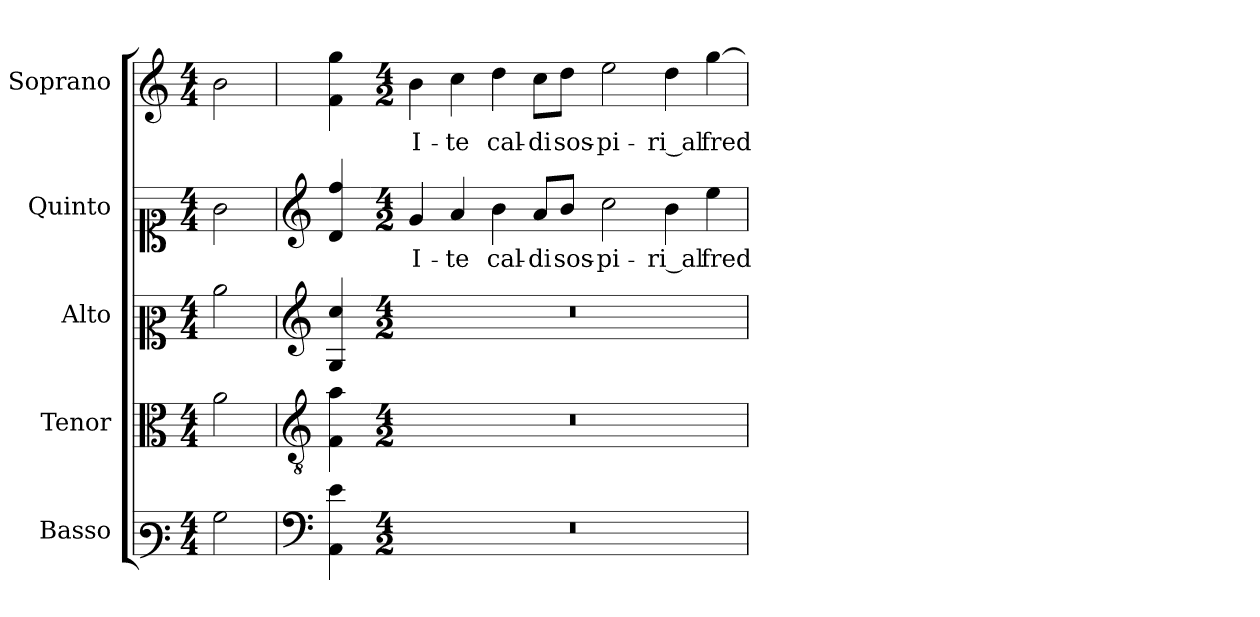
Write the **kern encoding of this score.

**kern	**kern	**kern	**kern	**text	**kern	**text
*part5	*part4	*part3	*part2	*part2	*part1	*part1
*staff5	*staff4	*staff3	*staff2	*staff2	*staff1	*staff1
*I"Basso	*I"Tenor	*I"Alto	*I"Quinto	*	*I"Soprano	*
*	*I'T.	*I'A.	*	*	*I'Sop.	*
!!LO:PB:g=z
*clefF3	*clefC3	*clefC2	*clefC1	*	*clefG2	*
*	*ITrd7c12	*	*	*	*	*
*k[]	*k[]	*k[]	*k[]	*	*k[]	*
*C:	*C:	*C:	*C:	*	*C:	*
*M4/4	*M4/4	*M4/4	*M4/4	*	*M4/4	*
=1	=1	=1	=1	=1	=1	=1
!LO:N:head=open	!LO:N:head=open	!LO:N:head=open	!LO:N:head=open	!	!LO:N:head=open	!
2Bi\	2Ai\	2cci\	2gi\	.	2bi\	.
=2	=2	=2	=2	=2	=2	=2
*clefF4	*clefGv2	*clefG2	*clefG2	*	*	*
4AAi\ 4ei	4FFi\ 4Ai	4Gi/ 4cci	4di/ 4ffi	.	4fi\ 4ggi	.
=3-	=3-	=3-	=3-	=3-	=3-	=3-
*M4/2	*M4/2	*M4/2	*M4/2	*	*M4/2	*
!LO:N:vis=1	!LO:N:vis=1	!LO:N:vis=1	!	!	!	!
!	!	!	!	!LO:LY:b:color=#000000	!	!
!	!	!	!	!	!	!LO:LY:b:color=#000000
0r	0r	0r	4gi/	I-	4bi\	I-
!	!	!	!	!LO:LY:b:color=#000000	!	!
!	!	!	!	!	!	!LO:LY:b:color=#000000
.	.	.	4ai/	-te	4cci\	-te
!	!	!	!	!LO:LY:b:color=#000000	!	!
!	!	!	!	!	!	!LO:LY:b:color=#000000
.	.	.	4bi\	cal-	4ddi\	cal-
!	!	!	!	!LO:LY:b:color=#000000	!	!
!	!	!	!	!	!	!LO:LY:b:color=#000000
.	.	.	8ai/L	-di	8cci\L	-di
!	!	!	!	!LO:LY:b:color=#000000	!	!
!	!	!	!	!	!	!LO:LY:b:color=#000000
.	.	.	8bi/J	sos-	8ddi\J	sos-
!	!	!	!	!LO:LY:b:color=#000000	!	!
!	!	!	!	!	!	!LO:LY:b:color=#000000
.	.	.	2cci\	-pi-	2eei\	-pi-
!	!	!	!	!LO:LY:b:color=#000000	!	!
!	!	!	!	!	!	!LO:LY:b:color=#000000
.	.	.	4bi\	-ri_al	4ddi\	-ri_al
!	!	!	!	!LO:LY:b:color=#000000	!	!
!	!	!	!	!	!	!LO:LY:b:color=#000000
.	.	.	4eei\	fred-	[>4ggi\	fred-
=	=	=	=	=	=	=
*-	*-	*-	*-	*-	*-	*-
